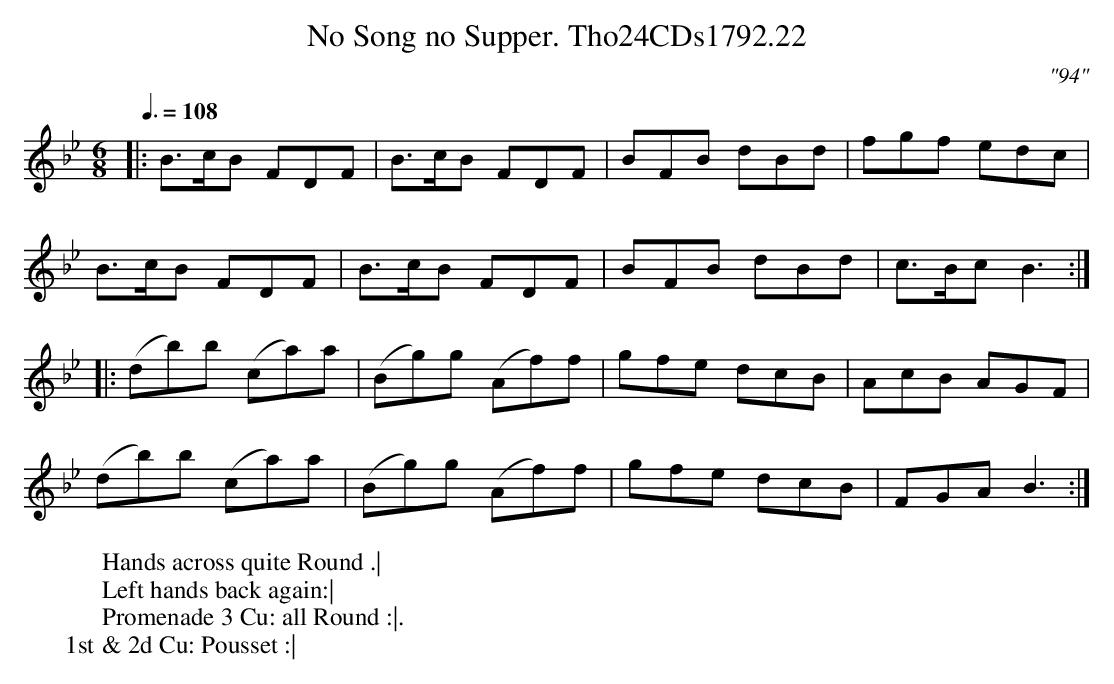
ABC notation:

X:1
T:No Song no Supper. Tho24CDs1792.22
M:6/8
Q:3/8=108
L:1/16
C:"94"
W: Hands across quite Round .|
W: Left hands back again:|
W: Promenade 3 Cu: all Round :|.
W: 1st & 2d Cu: Pousset :|
K:Bb
|:B3cB2 F2D2F2|B3cB2 F2D2F2|B2F2B2 d2B2d2|f2g2f2 e2d2c2|
B3cB2 F2D2F2|B3cB2 F2D2F2|B2F2B2 d2B2d2|c3Bc2 B6:|
|:(d2b2)b2 (c2a2)a2|(B2g2)g2 (A2f2)f2|g2f2e2 d2c2B2|A2c2B2 A2G2F2|
(d2b2)b2 (c2a2)a2|(B2g2)g2 (A2f2)f2|g2f2e2 d2c2B2|F2G2A2 B6:|
